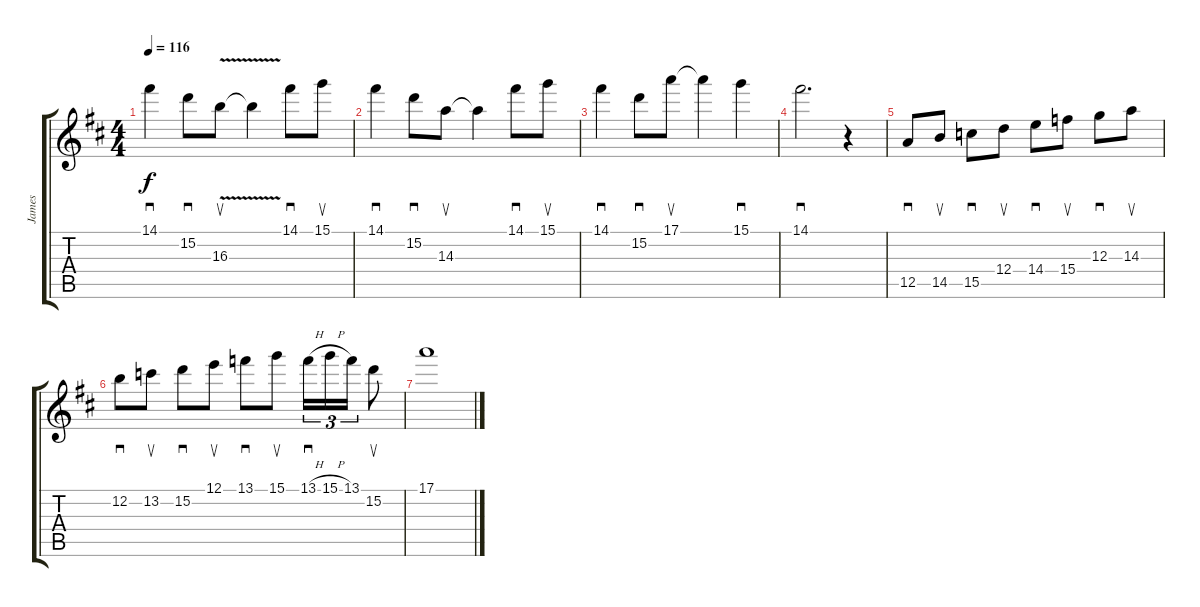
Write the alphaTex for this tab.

\track ("James" "James") {instrument acousticguitarnylon}
\staff {score tabs}
\tuning (E4 B3 G3 D3 A2 E2) {hide}
\ts (4 4)
\tempo 116
\clef g2
\ks bminor
14.1.4{sd dy f} 15.2.8{sd} 16.3{v}.8{su} 16.3{t}.4 14.1.8{sd} 15.1.8{su} |
14.1.4{sd} 15.2.8{sd} 14.3.8{su} 14.3{t}.4 14.1.8{sd} 15.1.8{su} |
14.1.4{sd} 15.2.8{sd} 17.1.8{su} 17.1{t}.4 15.1.4{sd} |
14.1.2{d sd} r.4 |
12.5.8{sd} 14.5.8{su} 15.5.8{sd} 12.4.8{su} 14.4.8{sd} 15.4.8{su} 12.3.8{sd} 14.3.8{su} |
12.2.8{sd} 13.2.8{su} 15.2.8{sd} 12.1.8{su} 13.1.8{sd} 15.1.8{su} 13.1{h}.16{sd tu (3 2)} 15.1{h}.16{tu (3 2)} 13.1.16{tu (3 2)} 15.2.8{su} |
17.1.1
